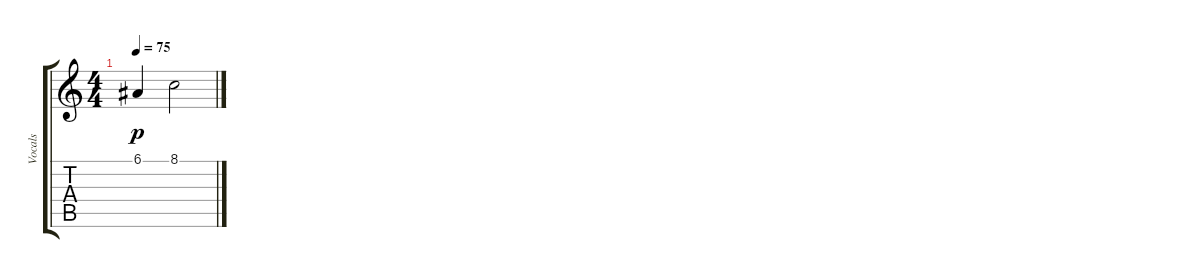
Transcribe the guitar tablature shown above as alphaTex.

\track ("Vocals" "Vocals") {instrument mutedtrumpet}
\staff {score tabs}
\tuning (E4 B3 G3 D3 A2 E2) {hide}
\ts (4 4)
\tempo 75
\clef g2
\ks c
6.1.4{dy p} 8.1.2
